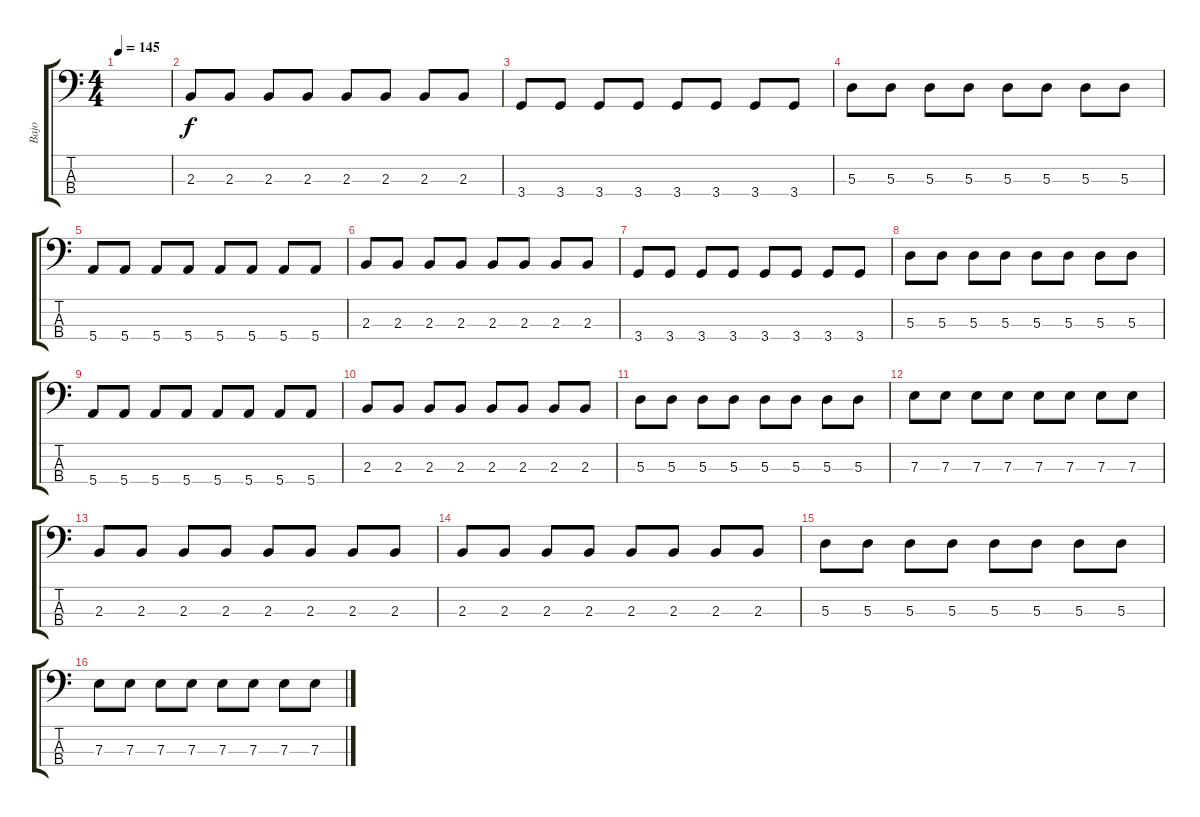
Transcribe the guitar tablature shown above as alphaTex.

\track ("Bajo" "Bajo") {instrument electricbasspick}
\staff {score tabs}
\tuning (G2 D2 A1 E1) {hide}
\ts (4 4)
\tempo 145
\clef f4
\ks c
|
2.3.8 2.3.8 2.3.8 2.3.8 2.3.8 2.3.8 2.3.8 2.3.8 |
3.4.8 3.4.8 3.4.8 3.4.8 3.4.8 3.4.8 3.4.8 3.4.8 |
5.3.8 5.3.8 5.3.8 5.3.8 5.3.8 5.3.8 5.3.8 5.3.8 |
5.4.8 5.4.8 5.4.8 5.4.8 5.4.8 5.4.8 5.4.8 5.4.8 |
2.3.8 2.3.8 2.3.8 2.3.8 2.3.8 2.3.8 2.3.8 2.3.8 |
3.4.8 3.4.8 3.4.8 3.4.8 3.4.8 3.4.8 3.4.8 3.4.8 |
5.3.8 5.3.8 5.3.8 5.3.8 5.3.8 5.3.8 5.3.8 5.3.8 |
5.4.8 5.4.8 5.4.8 5.4.8 5.4.8 5.4.8 5.4.8 5.4.8 |
2.3.8 2.3.8 2.3.8 2.3.8 2.3.8 2.3.8 2.3.8 2.3.8 |
5.3.8 5.3.8 5.3.8 5.3.8 5.3.8 5.3.8 5.3.8 5.3.8 |
7.3.8 7.3.8 7.3.8 7.3.8 7.3.8 7.3.8 7.3.8 7.3.8 |
2.3.8 2.3.8 2.3.8 2.3.8 2.3.8 2.3.8 2.3.8 2.3.8 |
2.3.8 2.3.8 2.3.8 2.3.8 2.3.8 2.3.8 2.3.8 2.3.8 |
5.3.8 5.3.8 5.3.8 5.3.8 5.3.8 5.3.8 5.3.8 5.3.8 |
7.3.8 7.3.8 7.3.8 7.3.8 7.3.8 7.3.8 7.3.8 7.3.8
